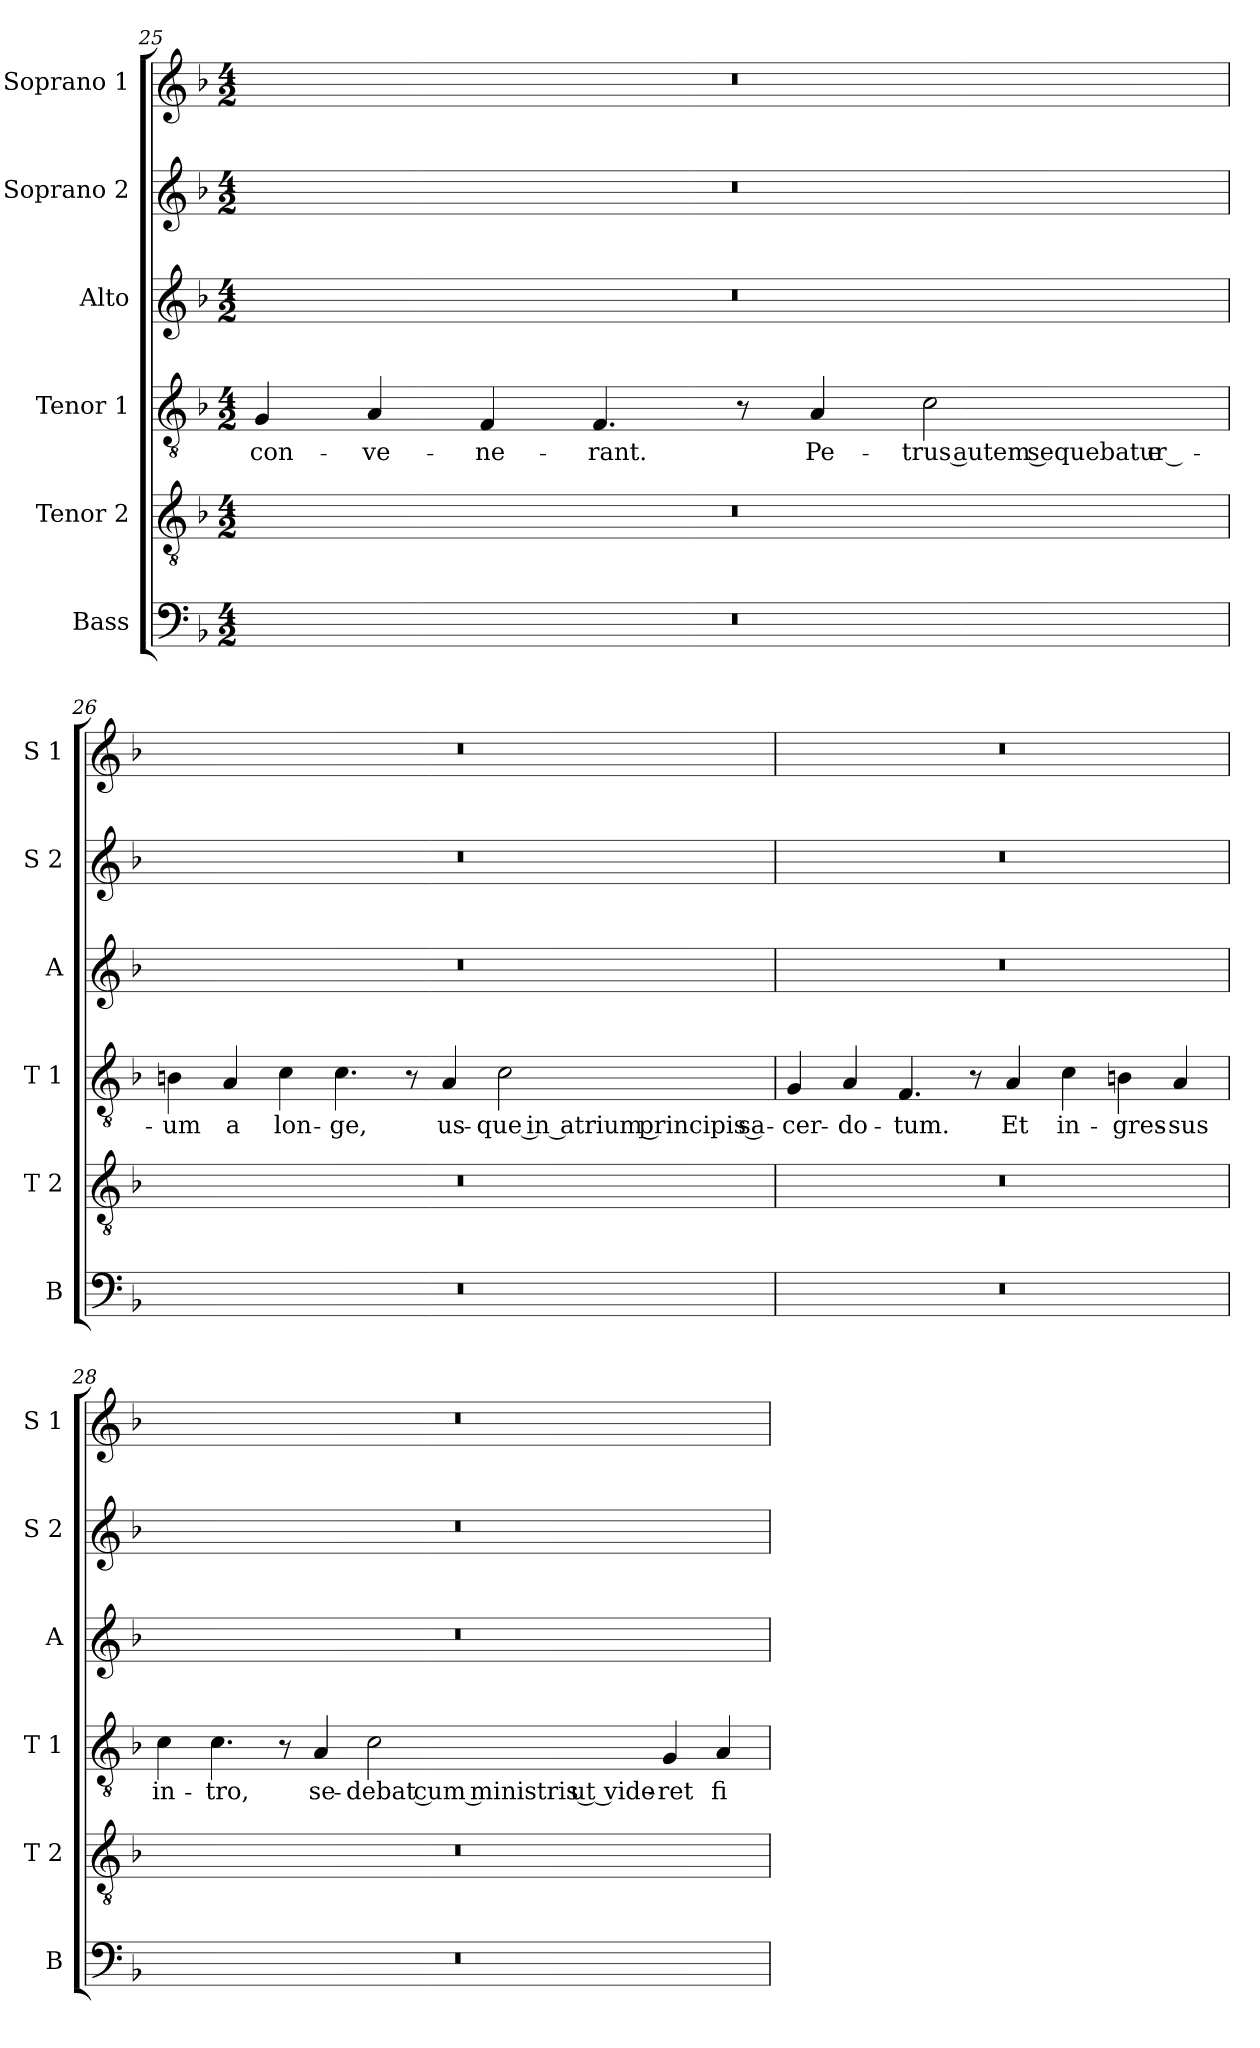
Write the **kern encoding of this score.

**kern	**kern	**kern	**text	**kern	**kern	**kern
*part6	*part5	*part4	*part4	*part3	*part2	*part1
*staff6	*staff5	*staff4	*staff4	*staff3	*staff2	*staff1
*I"Bass	*I"Tenor 2	*I"Tenor 1	*	*I"Alto	*I"Soprano 2	*I"Soprano 1
*I'B	*I'T 2	*I'T 1	*	*I'A	*I'S 2	*I'S 1
!!LO:LB:g=z
*clefF4	*clefGv2	*clefGv2	*	*clefG2	*clefG2	*clefG2
*k[b-]	*k[b-]	*k[b-]	*	*k[b-]	*k[b-]	*k[b-]
*F:	*F:	*F:	*	*F:	*F:	*F:
*M4/2	*M4/2	*M4/2	*	*M4/2	*M4/2	*M4/2
=25	=25	=25	=25	=25	=25	=25
!	!	!	!LO:LY:b	!	!	!
0r	0r	4G/	con-	0r	0r	0r
!	!	!	!LO:LY:b	!	!	!
.	.	4A/	-ve-	.	.	.
!	!	!	!LO:LY:b	!	!	!
.	.	4F/	-ne-	.	.	.
!	!	!	!LO:LY:b	!	!	!
.	.	4.F/	-rant.	.	.	.
.	.	8r	.	.	.	.
!	!	!	!LO:LY:b	!	!	!
.	.	4A/	Pe-	.	.	.
!	!	!	!LO:LY:b	!	!	!
.	.	2c\	-trus autem sequebatur e-	.	.	.
=26	=26	=26	=26	=26	=26	=26
!	!	!	!LO:LY:b	!	!	!
0r	0r	4Bn\	-um	0r	0r	0r
!	!	!	!LO:LY:b	!	!	!
.	.	4A/	a	.	.	.
!	!	!	!LO:LY:b	!	!	!
.	.	4c\	lon-	.	.	.
!	!	!	!LO:LY:b	!	!	!
.	.	4.c\	-ge,	.	.	.
.	.	8r	.	.	.	.
!	!	!	!LO:LY:b	!	!	!
.	.	4A/	us-	.	.	.
!	!	!	!LO:LY:b	!	!	!
.	.	2c\	-que in atrium principis sa-	.	.	.
=27	=27	=27	=27	=27	=27	=27
!	!	!	!LO:LY:b	!	!	!
0r	0r	4G/	-cer-	0r	0r	0r
!	!	!	!LO:LY:b	!	!	!
.	.	4A/	-do-	.	.	.
!	!	!	!LO:LY:b	!	!	!
.	.	4.F/	-tum.	.	.	.
.	.	8r	.	.	.	.
!	!	!	!LO:LY:b	!	!	!
.	.	4A/	Et	.	.	.
!	!	!	!LO:LY:b	!	!	!
.	.	4c\	in-	.	.	.
!	!	!	!LO:LY:b	!	!	!
.	.	4Bn\	-gres-	.	.	.
!	!	!	!LO:LY:b	!	!	!
.	.	4A/	-sus	.	.	.
!!LO:LB:g=z
=28	=28	=28	=28	=28	=28	=28
!	!	!	!LO:LY:b	!	!	!
0r	0r	4c\	in-	0r	0r	0r
!	!	!	!LO:LY:b	!	!	!
.	.	4.c\	-tro,	.	.	.
.	.	8r	.	.	.	.
!	!	!	!LO:LY:b	!	!	!
.	.	4A/	se-	.	.	.
!	!	!	!LO:LY:b	!	!	!
.	.	2c\	-debat cum ministris ut vide-	.	.	.
!	!	!	!LO:LY:b	!	!	!
.	.	4G/	-ret	.	.	.
!	!	!	!LO:LY:b	!	!	!
.	.	4A/	fi-	.	.	.
=	=	=	=	=	=	=
*-	*-	*-	*-	*-	*-	*-
